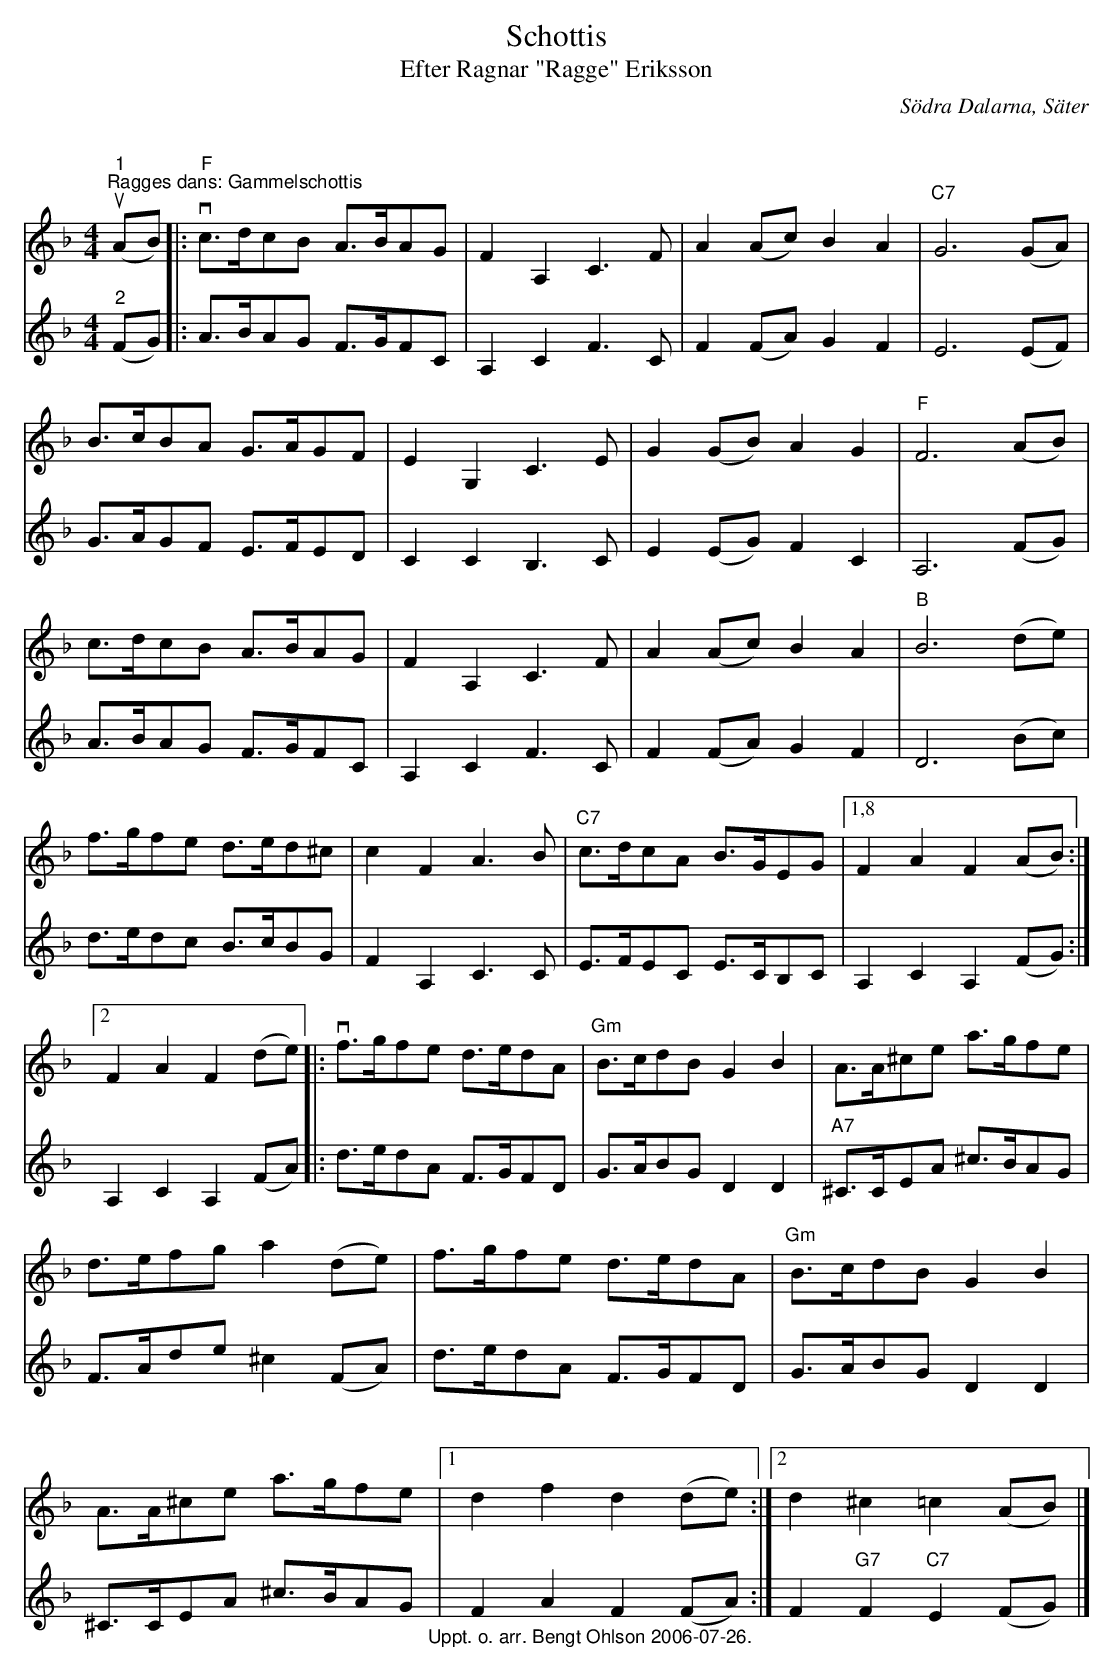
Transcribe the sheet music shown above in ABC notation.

X:1
T:Schottis
T:Efter Ragnar "Ragge" Eriksson
O:Södra Dalarna, Säter
Q:100
L:1/8
M:4/4
U:t=tenuto
K:F
V:1
"^1""^Ragges dans: Gammelschottis"u (AB) |:"F"v c>dcB A>BAG | F2 A,2 C3 F | A2 (Ac) B2 A2 |
"C7" G6 (GA) | B>cBA G>AGF | E2 G,2 C3 E | G2 (GB) A2 G2 |"F" F6 (AB) | c>dcB A>BAG |
F2 A,2 C3 F | A2 (Ac) B2 A2 |"B" B6 (de) | f>gfe d>ed^c | c2 F2 A3 B |"C7" c>dcA B>GEG |1,8
F2 A2 F2 (AB) :|2 F2 A2 F2 (de) |:v f>gfe d>edA |"Gm" B>cdB G2 B2 | A>A^ce a>gfe |
d>efg a2 (de) | f>gfe d>edA |"Gm" B>cdB G2 B2 | A>A^ce a>gfe |1 d2 f2 d2 (de) :|2
d2 ^c2 =c2 (AB) |]
V:2
"^2" (FG) |: A>BAG F>GFC | A,2 C2 F3 C | F2 (FA) G2 F2 | E6 (EF) | G>AGF E>FED | C2 C2 B,3 C |
E2 (EG) F2 C2 | A,6 (FG) | A>BAG F>GFC | A,2 C2 F3 C | F2 (FA) G2 F2 | D6 (Bc) | d>edc B>cBG |
 F2 A,2 C3 C | E>FEC E>CB,C |1,8 A,2 C2 A,2 (FG) :|2 A,2 C2 A,2 (FA) |:
 d>edA F>GFD | G>ABG D2 D2 |"A7" ^C>CEA ^c>BAG | F>Ade ^c2 (FA) |
 d>edA F>GFD | G>ABG D2 D2 | ^C>CEA ^c>BAG"_Uppt. o. arr. Bengt Ohlson 2006-07-26." |1
 F2 A2 F2 (FA) :| F2"G7" F2"C7" E2 (FG) |]
